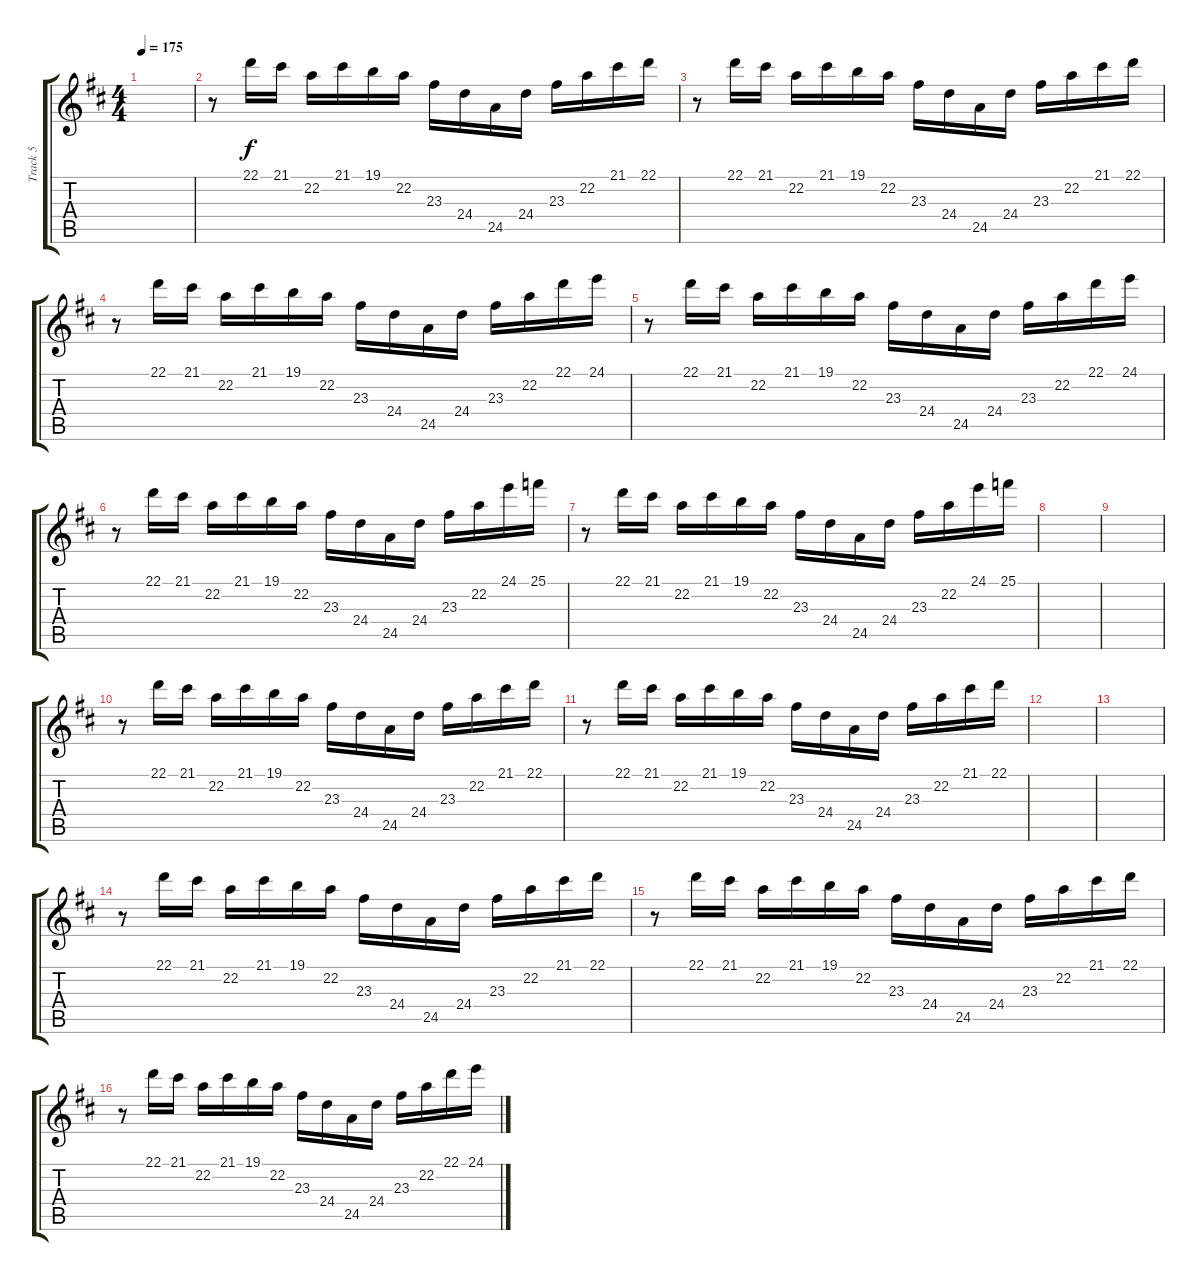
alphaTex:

\track ("Track 5" "Track 5") {instrument lead3calliope}
\staff {score tabs}
\tuning (E4 B3 G3 D3 A2 E2) {hide}
\ts (4 4)
\tempo 175
\clef g2
\ks d
|
r.8 22.1.16 21.1.16 22.2.16 21.1.16 19.1.16 22.2.16 23.3.16 24.4.16 24.5.16 24.4.16 23.3.16 22.2.16 21.1.16 22.1.16 |
r.8 22.1.16 21.1.16 22.2.16 21.1.16 19.1.16 22.2.16 23.3.16 24.4.16 24.5.16 24.4.16 23.3.16 22.2.16 21.1.16 22.1.16 |
r.8 22.1.16 21.1.16 22.2.16 21.1.16 19.1.16 22.2.16 23.3.16 24.4.16 24.5.16 24.4.16 23.3.16 22.2.16 22.1.16 24.1.16 |
r.8 22.1.16 21.1.16 22.2.16 21.1.16 19.1.16 22.2.16 23.3.16 24.4.16 24.5.16 24.4.16 23.3.16 22.2.16 22.1.16 24.1.16 |
r.8 22.1.16 21.1.16 22.2.16 21.1.16 19.1.16 22.2.16 23.3.16 24.4.16 24.5.16 24.4.16 23.3.16 22.2.16 24.1.16 25.1.16 |
r.8 22.1.16 21.1.16 22.2.16 21.1.16 19.1.16 22.2.16 23.3.16 24.4.16 24.5.16 24.4.16 23.3.16 22.2.16 24.1.16 25.1.16 |
|
|
r.8 22.1.16 21.1.16 22.2.16 21.1.16 19.1.16 22.2.16 23.3.16 24.4.16 24.5.16 24.4.16 23.3.16 22.2.16 21.1.16 22.1.16 |
r.8 22.1.16 21.1.16 22.2.16 21.1.16 19.1.16 22.2.16 23.3.16 24.4.16 24.5.16 24.4.16 23.3.16 22.2.16 21.1.16 22.1.16 |
|
|
r.8 22.1.16 21.1.16 22.2.16 21.1.16 19.1.16 22.2.16 23.3.16 24.4.16 24.5.16 24.4.16 23.3.16 22.2.16 21.1.16 22.1.16 |
r.8 22.1.16 21.1.16 22.2.16 21.1.16 19.1.16 22.2.16 23.3.16 24.4.16 24.5.16 24.4.16 23.3.16 22.2.16 21.1.16 22.1.16 |
r.8 22.1.16 21.1.16 22.2.16 21.1.16 19.1.16 22.2.16 23.3.16 24.4.16 24.5.16 24.4.16 23.3.16 22.2.16 22.1.16 24.1.16
